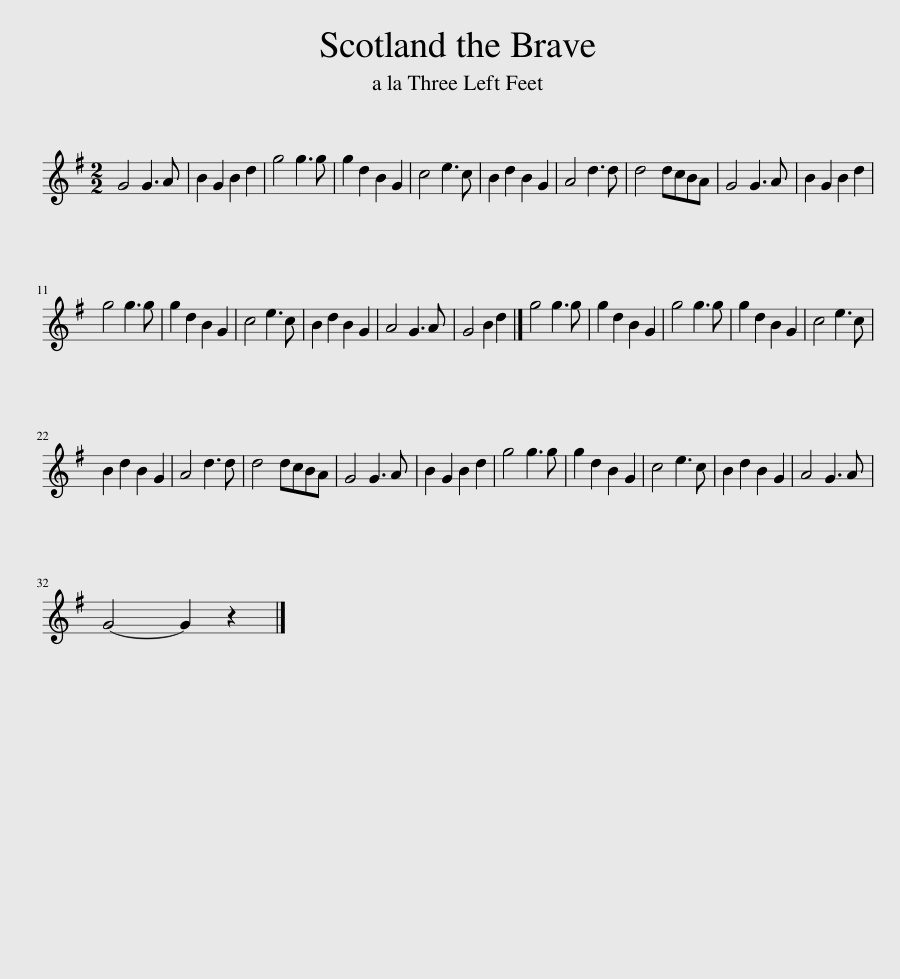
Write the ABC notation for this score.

X:1
L:1/8
M:2/2
I:linebreak $
K:G
V:1 treble
V:1
 G4 G3 A | B2 G2 B2 d2 | g4 g3 g | g2 d2 B2 G2 | c4 e3 c | %5
 B2 d2 B2 G2 | A4 d3 d | d4 dcBA | G4 G3 A | B2 G2 B2 d2 |$ %10
 g4 g3 g | g2 d2 B2 G2 | c4 e3 c | B2 d2 B2 G2 | A4 G3 A | %15
 G4 B2 d2 |] g4 g3 g | g2 d2 B2 G2 | g4 g3 g | g2 d2 B2 G2 | %20
 c4 e3 c |$ B2 d2 B2 G2 | A4 d3 d | d4 dcBA | G4 G3 A | %25
 B2 G2 B2 d2 | g4 g3 g | g2 d2 B2 G2 | c4 e3 c | B2 d2 B2 G2 | %30
 A4 G3 A |$ G4- G2 z2 |] %32
